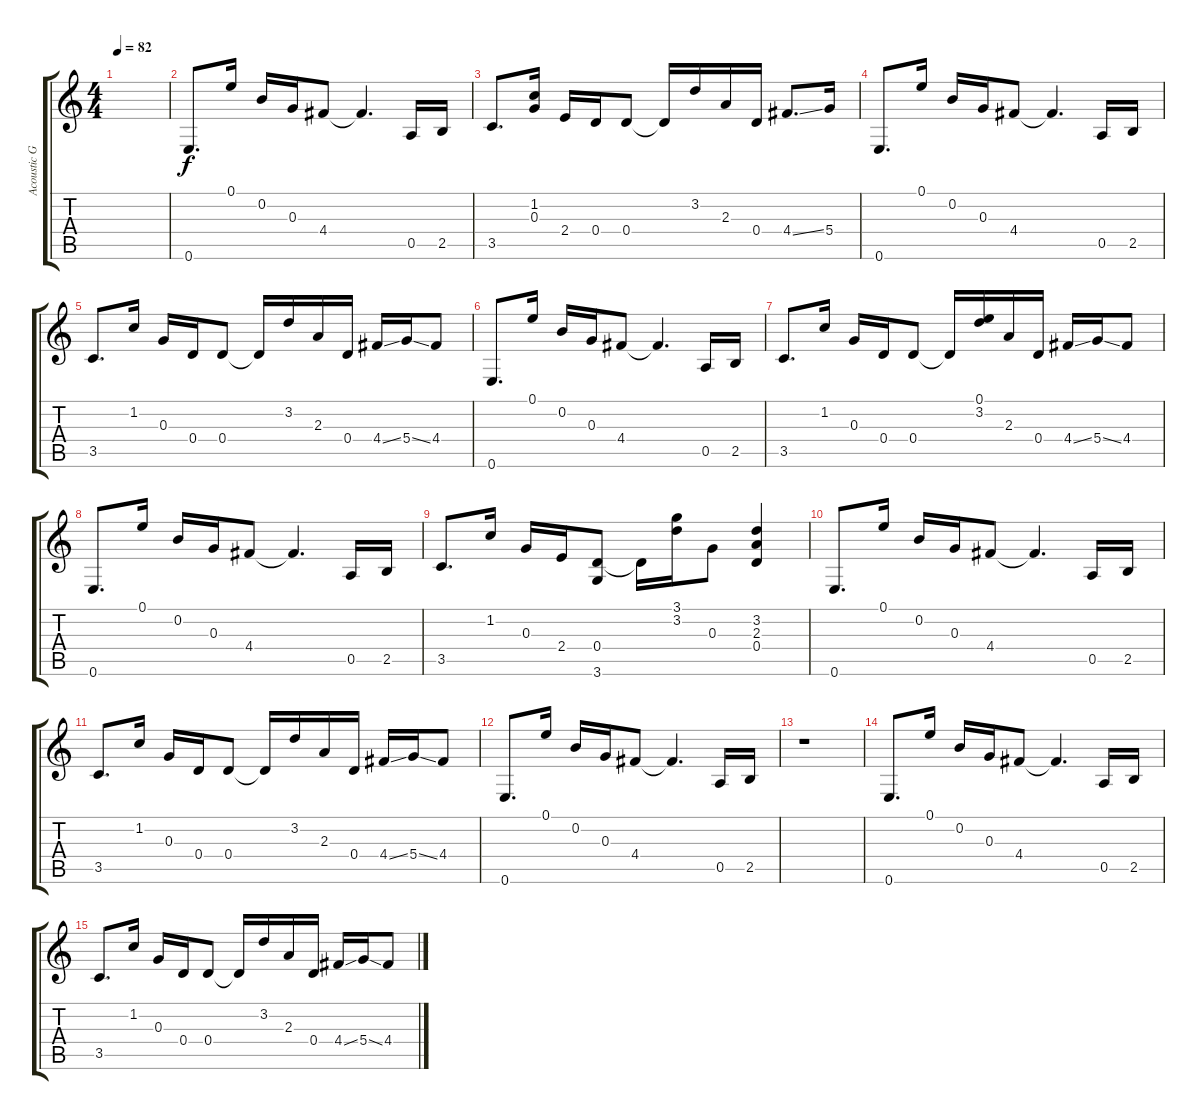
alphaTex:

\track ("Acoustic Guitar" "Acoustic G") {instrument acousticguitarnylon}
\staff {score tabs}
\tuning (E4 B3 G3 D3 A2 E2) {hide}
\ts (4 4)
\tempo 82
\clef g2
\ks c
|
0.6.8{d} 0.1.16 0.2.16 0.3.16 4.4.8 4.4{t}.4{d} 0.5.16 2.5.16 |
3.5.8{d} (1.2 0.3).16 2.4.16 0.4.16 0.4.8 0.4{t}.16 3.2.16 2.3.16 0.4.16 4.4{ss}.8{d} 5.4.16 |
0.6.8{d} 0.1.16 0.2.16 0.3.16 4.4.8 4.4{t}.4{d} 0.5.16 2.5.16 |
3.5.8{d} 1.2.16 0.3.16 0.4.16 0.4.8 0.4{t}.16 3.2.16 2.3.16 0.4.16 4.4{ss}.16 5.4{ss}.16 4.4.8 |
0.6.8{d} 0.1.16 0.2.16 0.3.16 4.4.8 4.4{t}.4{d} 0.5.16 2.5.16 |
3.5.8{d} 1.2.16 0.3.16 0.4.16 0.4.8 0.4{t}.16 (0.1 3.2).16 2.3.16 0.4.16 4.4{ss}.16 5.4{ss}.16 4.4.8 |
0.6.8{d} 0.1.16 0.2.16 0.3.16 4.4.8 4.4{t}.4{d} 0.5.16 2.5.16 |
3.5.8{d} 1.2.16 0.3.16 2.4.16 (0.4 3.6).8 0.4{t}.16 (3.1 3.2).16 0.3.8 (3.2 2.3 0.4).4 |
0.6.8{d} 0.1.16 0.2.16 0.3.16 4.4.8 4.4{t}.4{d} 0.5.16 2.5.16 |
3.5.8{d} 1.2.16 0.3.16 0.4.16 0.4.8 0.4{t}.16 3.2.16 2.3.16 0.4.16 4.4{ss}.16 5.4{ss}.16 4.4.8 |
0.6.8{d} 0.1.16 0.2.16 0.3.16 4.4.8 4.4{t}.4{d} 0.5.16 2.5.16 |
r.1 |
0.6.8{d} 0.1.16 0.2.16 0.3.16 4.4.8 4.4{t}.4{d} 0.5.16 2.5.16 |
3.5.8{d} 1.2.16 0.3.16 0.4.16 0.4.8 0.4{t}.16 3.2.16 2.3.16 0.4.16 4.4{ss}.16 5.4{ss}.16 4.4.8
